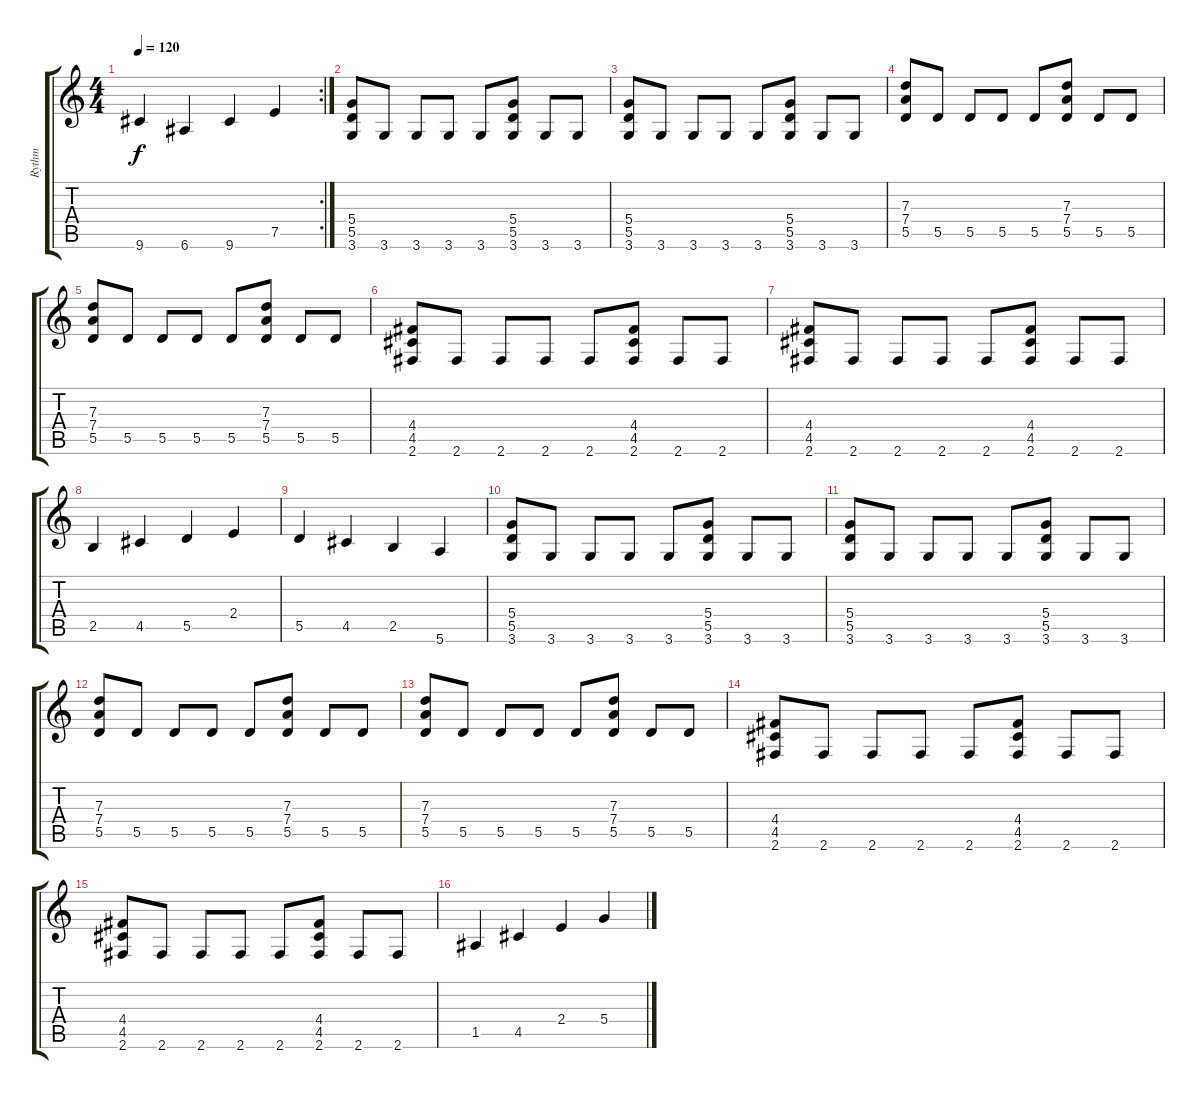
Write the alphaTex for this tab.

\track ("Rythm" "Rythm") {instrument distortionguitar}
\staff {score tabs}
\tuning (E4 B3 G3 D3 A2 E2) {hide}
\rc 2
\ts (4 4)
\tempo 120
\clef g2
\ks c
9.6.4{dy f} 6.6.4 9.6.4 7.5.4 |
(5.4 5.5 3.6).8 3.6.8 3.6.8 3.6.8 3.6.8 (5.4 5.5 3.6).8 3.6.8 3.6.8 |
(5.4 5.5 3.6).8 3.6.8 3.6.8 3.6.8 3.6.8 (5.4 5.5 3.6).8 3.6.8 3.6.8 |
(7.3 7.4 5.5).8 5.5.8 5.5.8 5.5.8 5.5.8 (7.3 7.4 5.5).8 5.5.8 5.5.8 |
(7.3 7.4 5.5).8 5.5.8 5.5.8 5.5.8 5.5.8 (7.3 7.4 5.5).8 5.5.8 5.5.8 |
(4.4 4.5 2.6).8 2.6.8 2.6.8 2.6.8 2.6.8 (4.4 4.5 2.6).8 2.6.8 2.6.8 |
(4.4 4.5 2.6).8 2.6.8 2.6.8 2.6.8 2.6.8 (4.4 4.5 2.6).8 2.6.8 2.6.8 |
2.5.4 4.5.4 5.5.4 2.4.4 |
5.5.4 4.5.4 2.5.4 5.6.4 |
(5.4 5.5 3.6).8 3.6.8 3.6.8 3.6.8 3.6.8 (5.4 5.5 3.6).8 3.6.8 3.6.8 |
(5.4 5.5 3.6).8 3.6.8 3.6.8 3.6.8 3.6.8 (5.4 5.5 3.6).8 3.6.8 3.6.8 |
(7.3 7.4 5.5).8 5.5.8 5.5.8 5.5.8 5.5.8 (7.3 7.4 5.5).8 5.5.8 5.5.8 |
(7.3 7.4 5.5).8 5.5.8 5.5.8 5.5.8 5.5.8 (7.3 7.4 5.5).8 5.5.8 5.5.8 |
(4.4 4.5 2.6).8 2.6.8 2.6.8 2.6.8 2.6.8 (4.4 4.5 2.6).8 2.6.8 2.6.8 |
(4.4 4.5 2.6).8 2.6.8 2.6.8 2.6.8 2.6.8 (4.4 4.5 2.6).8 2.6.8 2.6.8 |
1.5.4 4.5.4 2.4.4 5.4.4
